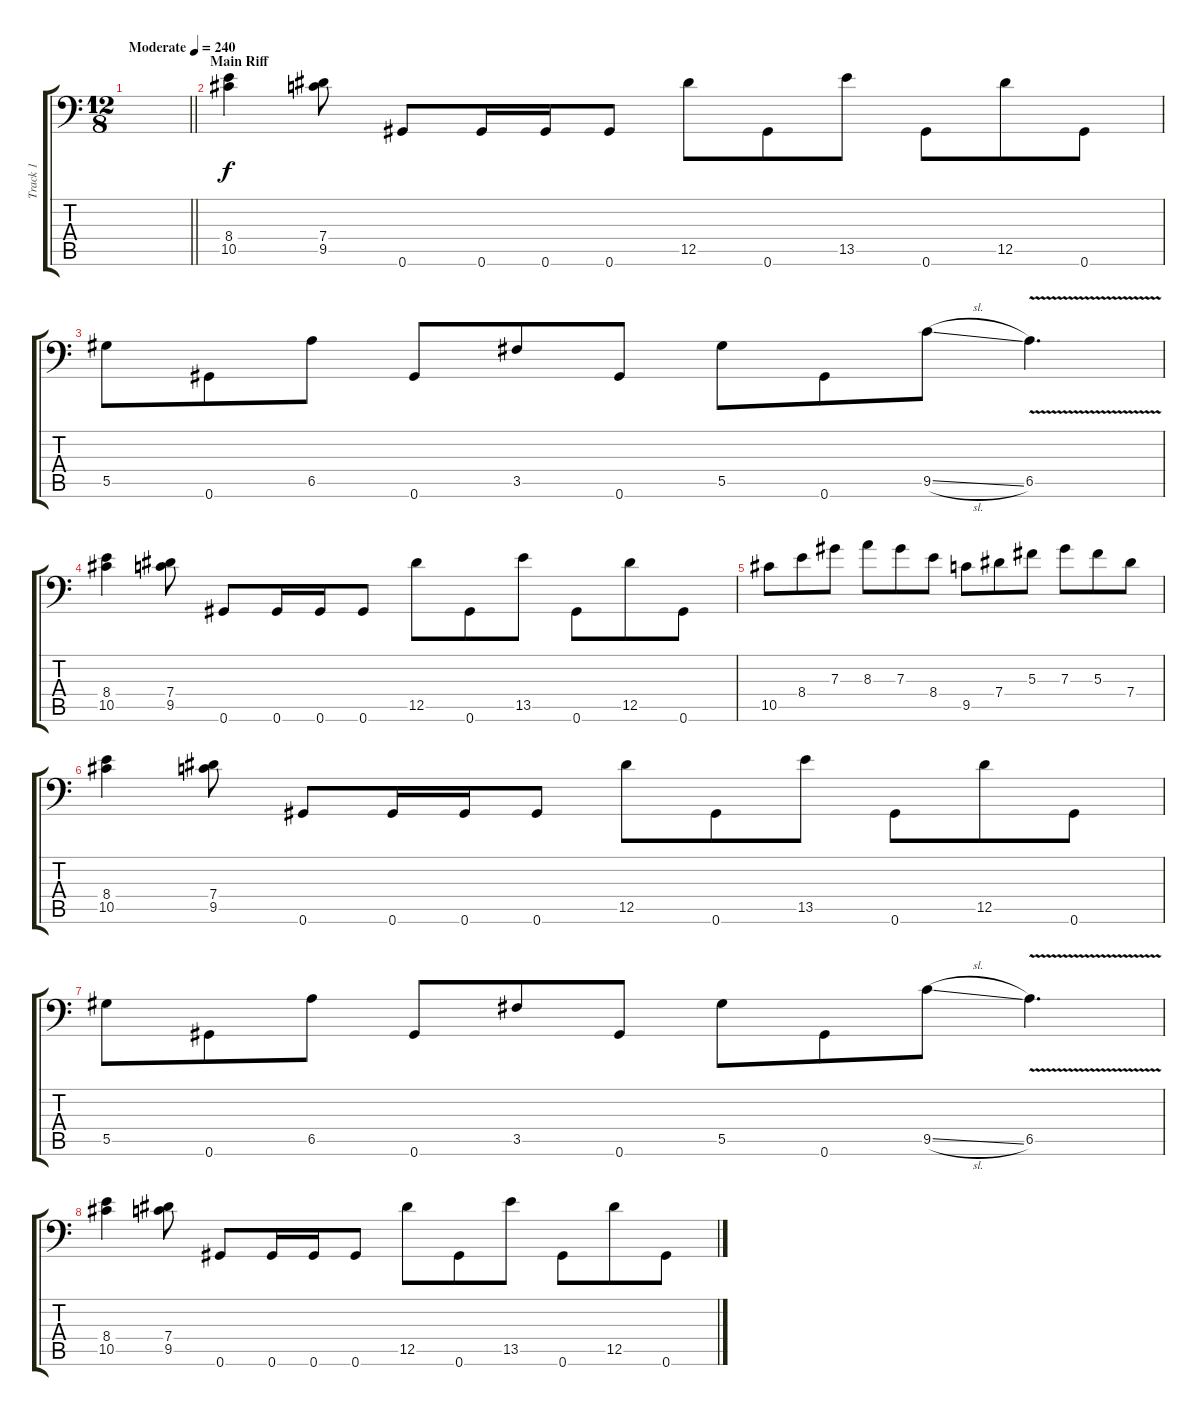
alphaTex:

\track ("Track 1" "Track 1") {instrument distortionguitar}
\staff {score tabs}
\tuning (Bb3 F3 Db3 Ab2 Eb2 Ab1) {hide}
\ts (12 8)
\tempo (240 "Moderate")
\clef f4
\barLineRight lightlight
\ks c
|
\section ("" "Main Riff")
(8.4 10.5).4 (7.4 9.5).8 0.6.8 0.6.16 0.6.16 0.6.8 12.5.8 0.6.8 13.5.8 0.6.8 12.5.8 0.6.8 |
5.5.8 0.6.8 6.5.8 0.6.8 3.5.8 0.6.8 5.5.8 0.6.8 9.5{sl}.8 6.5{v}.4{d} |
(8.4 10.5).4 (7.4 9.5).8 0.6.8 0.6.16 0.6.16 0.6.8 12.5.8 0.6.8 13.5.8 0.6.8 12.5.8 0.6.8 |
10.5.8 8.4.8 7.3.8 8.3.8 7.3.8 8.4.8 9.5.8 7.4.8 5.3.8 7.3.8 5.3.8 7.4.8 |
(8.4 10.5).4 (7.4 9.5).8 0.6.8 0.6.16 0.6.16 0.6.8 12.5.8 0.6.8 13.5.8 0.6.8 12.5.8 0.6.8 |
5.5.8 0.6.8 6.5.8 0.6.8 3.5.8 0.6.8 5.5.8 0.6.8 9.5{sl}.8 6.5{v}.4{d} |
(8.4 10.5).4 (7.4 9.5).8 0.6.8 0.6.16 0.6.16 0.6.8 12.5.8 0.6.8 13.5.8 0.6.8 12.5.8 0.6.8
